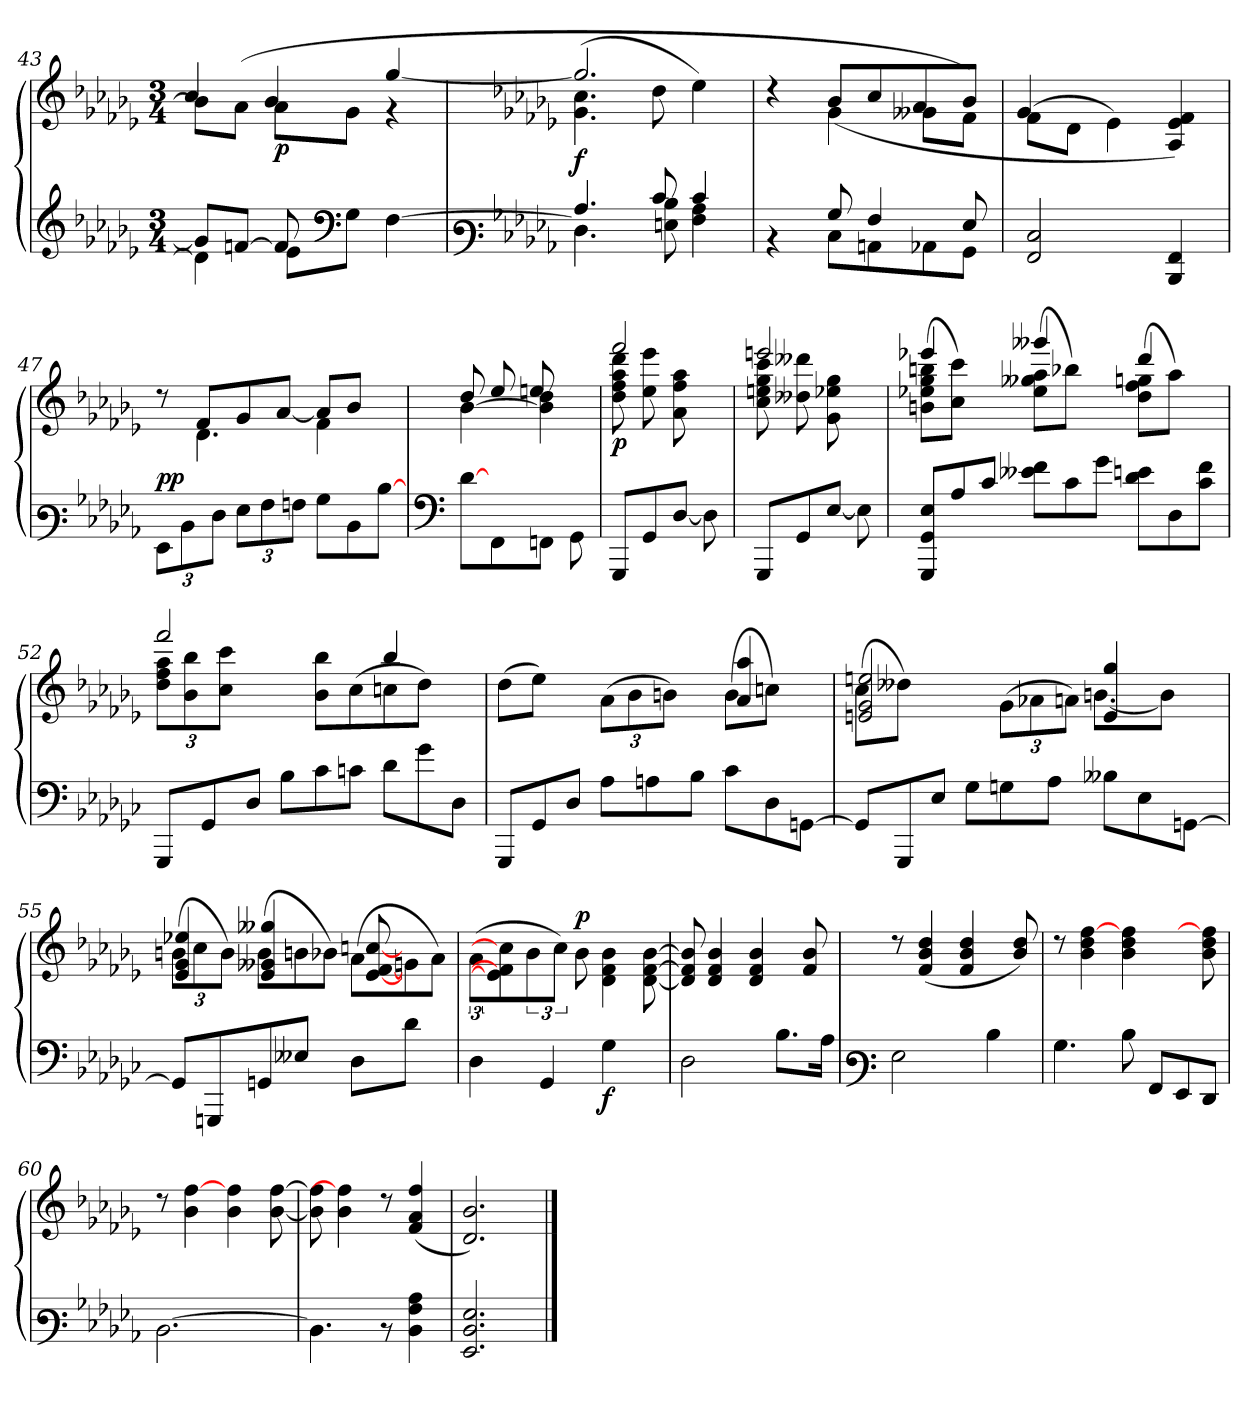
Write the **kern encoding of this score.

**kern	**kern	**dynam
*part1	*part1	*part1
*staff2	*staff1	*staff1/2
*clefG3	*clefG3	*
*k[b-e-a-d-g-c-]	*k[b-e-a-d-g-c-]	*
*M3/4	*M3/4	*
=43	=43	=43
*^	*^	*
8e-/L]	4B-\]	8g-\L]	4a-/	.
[>8dn/J	.	(<8f\J	.	.
!	!	!	!	!LO:DY:b
8d/]	8c-\L	8f\L	(4g-/	p
*clefF4	*	*	*	*
4.ryy	8G-\J	8e-\J	.	.
.	[<4F\	4re	[>4ee-/	.
!!LO:PB:g=z	!!
=44	=44	=44	=44	=44
*clefF3	*	*	*	*
*k[b-e-a-d-g-c-]	*	*k[b-e-a-d-g-c-]	*	*
!	!	!	!	!LO:DY:b
4.c-/	4.F\]	(<4.e-\ 4.a-\	2.ee-/]	f
8e-/	8Gn\ 8d-\	8b-\	.	.
4e-/	4A-\ 4c-\	4cc-\)	.	.
=45	=45	=45	=45	=45
4ryy	4rD	4ryy	4rb	.
8B-/	8E-\L	4e-\	(>8g-/L	.
4A-/	8Cn\	.	8a-/	.
.	8C-X\	8e--X\L	8f/	.
8G-/	8BB-\J	8d-\J)	8g-/J	.
*v	*v	*	*	*
=46	=46	=46	=46
2AA-/ 2E-/	(<8d-\L	4e-/	.
.	8B-\J	.	.
.	4c-\)	2ryy	.
4DD-/ 4AA-/	4F/ 4c-/ 4d-/)	.	.
=47	=47	=47	=47
!	!	!	!LO:DY:a=2
12GG-\L	8ryy	8rb	pp
12D-\	.	.	.
.	4.B-\	8d-/L	.
12F\J	.	.	.
12G-\L	.	8e-/	.
12A-\	.	.	.
.	.	[>8f/J	.
12An\J	.	.	.
8B-\L	4d-\	8f/L]	.
8D-\	.	8g-/J	.
[>8d-\J	8ryy	8ryy	.
!!LO:LB:g=z	!!
=48	=48	=48	=48
*clefF4	*	*	*
[8d-\L	[<4g-\	8b-/L	.
8FF\	.	8cc-/	.
8FFn\J	4g-\] 4b-\	8ccn/	.
8GG-\L	.	8ryy	.
=49	=49	=49	=49
!	!	!	!LO:DY:b
8GGG-/L	8b-\ 8dd-\ 8ff\ 8bb-\L	2ddd-/	p
8GG-/	8cc-\ 8ccc-\	.	.
[>8D-/J	8f\ 8dd-\ 8ff\	.	.
8D-\L]	8ryy	.	.
=50	=50	=50	=50
8GGG-/L	8a-\ 8ccn\ 8ee-\ 8aa-\L	2cccn/	.
8GG-/	8b--X\ 8bb--X\	.	.
[>8E-/J	8e-\ 8cc-X\ 8ee-\	.	.
8E-\L]	8ryy	.	.
!!LO:LB:g=z	!!
=51	=51	=51	=51
8GGG-/ 8GG-/ 8E-/L	(<8gn\ 8cc-X\ 8ee-\ 8ggn\L	4ccc-X/	.
8A-/	8a-\ 8aa-\J)	.	.
8c-/J	8ryy	8ryy	.
8e--X\ 8f\L	(<8cc-\ 8ee--X\ 8ff\L	4eee--X/	.
8c-\	8gg-X\J)	.	.
8g-\J	8ryy	8ryy	.
8d-\ 8en\L	(<8b-\ 8dd-\ 8een\L	4bb-/	.
8D-\	8ff\J)	.	.
8c-\ 8f\J	8ryy	8ryy	.
=52	=52	=52	=52
8GGG-/L	12b-\ 12dd-\ 12ff\L	2ddd-/	.
.	12g-\ 12gg-\	.	.
8GG-/	.	.	.
.	12a-\ 12aa-\J	.	.
8D-/J	2ryy	.	.
8B-\L	.	.	.
8c-\	.	8g-\ 8gg-\L	.
8cn\J	.	(<8a-\	.
8d-\L	4gg-/	8an\	.
8g-\	.	8b-\J)	.
8D-\J	8ryy	8ryy	.
=53	=53	=53	=53
8GGG-/L	2.ryy	(<8b-\L	.
8GG-/	.	8cc-\J)	.
8D-/J	.	8ryy	.
8A-\L	.	(<12f\L	.
.	.	12g-\	.
8An\	.	.	.
.	.	12gn\J)	.
8B-\J	.	8ryy	.
8c-\L	(<8g\L	4f/ 4ff/	.
8D-\	8a\J)	.	.
[>8GG\J	8ryy	8ryy	.
!!LO:LB:g=z	!!
=54	=54	=54	=54
8GG/L]	(<8a-\L	2cn/ 2e-/ 2ccn/	.
8GGG-/	8b--X\J)	.	.
8E-/J	2ryy	.	.
8G-\L	.	.	.
8Gn\	.	(<12e-\L	.
.	.	12f-X\	.
8A-\J	.	.	.
.	.	12fn\J)	.
8B--X\L	4c/ 4ee-/	[<8.g\L	.
8E-\	.	.	.
.	.	8gn\J]	.
[<8GG\J	16ryy	.	.
.	16ryy	16ryy	.
=55	=55	=55	=55
8GG/L]	(<12gn\L	4c-/ 4e-/ 4cc-X/	.
.	12a-\	.	.
8GGG/	.	.	.
.	12g\J)	.	.
8GG/	(<8g\L	4c-/ 4e--X/ 4ee--X/	.
8E--X/J	8gn\	.	.
8ryy	8g-X\J)	8ryy	.
8D-\L	(<8f\L	[8c-/ [8d-/ [8an/	.
8d-\J	8en\	4ryy	.
8ryy	8f\J)	.	.
*	*v	*v	*
=56	=56	=56
4D-\	(<12f\L	.
.	8c-/] 8d-/] 8a/]	.
.	12g-\	.
4GG-/	.	.
.	12a-\J)	.
!	!	!LO:DY:a
.	8g-\	p
!	!	!LO:DY:b=2
4G-\	4B-\ 4d-\ 4g-\	f
8ryy	[<8B-\ [<8d-\ [<8g-\	.
=57	=57	=57
2D-\	8B-/] 8d-/] 8g-/]	.
.	4B-/ 4d-/ 4g-/	.
.	4B-/ 4d-/ 4g-/	.
8.B-\L	.	.
.	8d-/ 8g-/	.
16A-\Jk	.	.
!!LO:LB:g=z
=58	=58	=58
*clefF3	*	*
2G-\	8rb	.
.	(<4d-/ 4g-/ 4b-/	.
.	4d-/ 4g-/ 4b-/	.
4d-\	.	.
.	8g-/ 8b-/)	.
=59	=59	=59
4.B-\	8rb	.
.	4g-\ 4b-\ [>4dd-\	.
8d-\	4g-\ 4b-\ 4dd-\	.
8AA-/L	.	.
8GG-/	8ryy	.
8FF/J	8g-\ 8b-\ 8dd-\]	.
=60	=60	=60
[>2.D-\	8rb	.
.	4g-\ [>4dd-\	.
.	4g-\ 4dd-\	.
.	[<8g-\ [>8dd-\	.
=61	=61	=61
4.D-\]	8g-\] 8dd-\]	.
.	4g-\ 4dd-\]	.
8rD	8rb	.
4D-\ 4A-\ 4c-\	(<4d-/ 4f/ 4dd-/	.
=62	=62	=62
2.GG-/ 2.D-/ 2.G-/	2.B-/ 2.g-/)	.
==	==	==
*-	*-	*-
